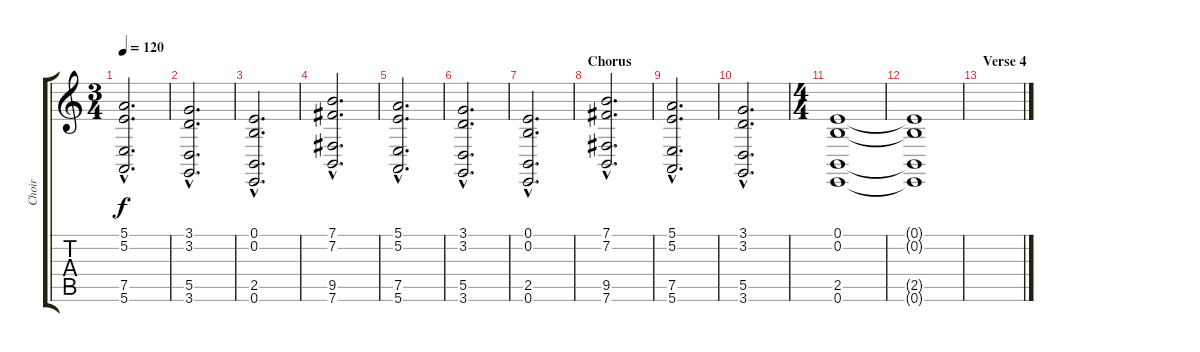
\track ("Choir" "Choir") {instrument choiraahs}
\staff {score tabs}
\tuning (E4 B3 G3 D3 A2 E2) {hide}
\ts (3 4)
\tempo 120
\clef g2
\ks c
(5.1{hac} 5.2{hac} 7.5{hac} 5.6{hac}).2{d dy f} |
(3.1{hac} 3.2{hac} 5.5{hac} 3.6{hac}).2{d} |
(0.1{hac} 0.2{hac} 2.5{hac} 0.6{hac}).2{d} |
(7.1{hac} 7.2{hac} 9.5{hac} 7.6{hac}).2{d} |
(5.1{hac} 5.2{hac} 7.5{hac} 5.6{hac}).2{d} |
(3.1{hac} 3.2{hac} 5.5{hac} 3.6{hac}).2{d} |
(0.1{hac} 0.2{hac} 2.5{hac} 0.6{hac}).2{d} |
\section ("" "Chorus")
(7.1{hac} 7.2{hac} 9.5{hac} 7.6{hac}).2{d} |
(5.1{hac} 5.2{hac} 7.5{hac} 5.6{hac}).2{d} |
(3.1{hac} 3.2{hac} 5.5{hac} 3.6{hac}).2{d} |
\ts (4 4)
(0.1 0.2 2.5 0.6).1{volume 0} |
(0.1{t} 0.2{t} 2.5{t} 0.6{t}).1 |
\section ("" "Verse 4")
